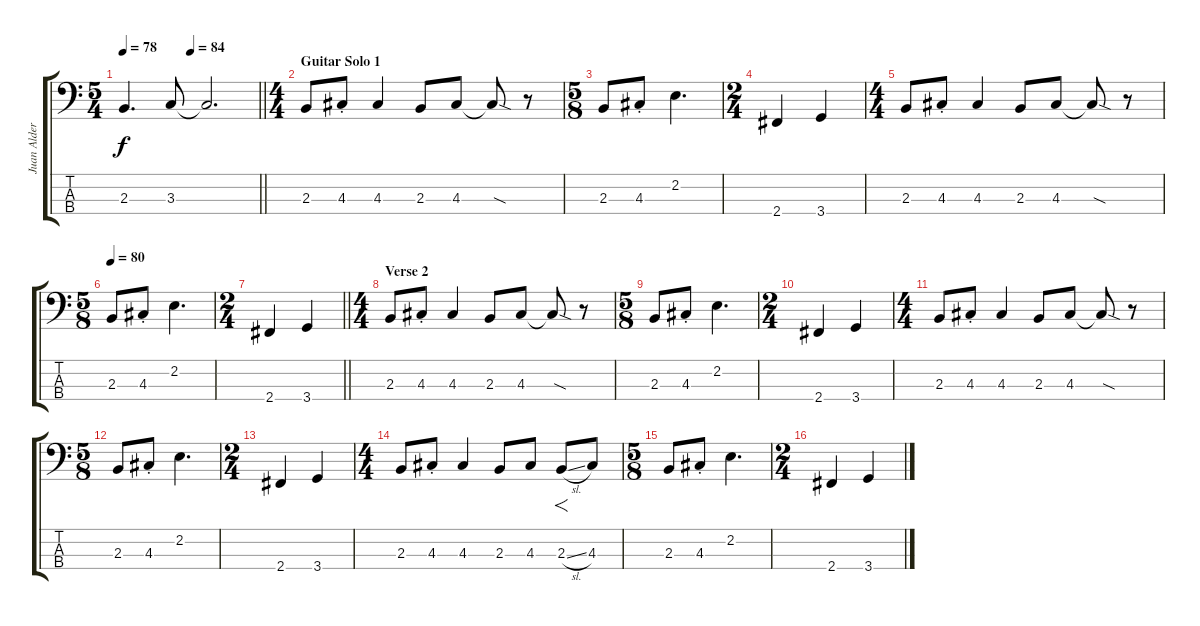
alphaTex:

\track ("Juan Alderete" "Juan Alder") {instrument electricbassfinger}
\staff {score tabs}
\tuning (G2 D2 A1 E1) {hide}
\ts (5 4)
\tempo 78
\tempo (84 0.5)
\clef f4
\barLineRight lightlight
\ks c
2.3.4{d dy f} 3.3.8 3.3{t}.2{d} |
\ts (4 4)
\section ("" "Guitar Solo 1")
2.3.8 4.3{st}.8 4.3.4 2.3.8 4.3.8 4.3{sod t}.8 r.8 |
\ts (5 8)
2.3.8 4.3{st}.8 2.2.4{d} |
\ts (2 4)
2.4.4 3.4.4 |
\ts (4 4)
2.3.8 4.3{st}.8 4.3.4 2.3.8 4.3.8 4.3{sod t}.8 r.8 |
\ts (5 8)
\tempo 80
2.3.8 4.3{st}.8 2.2.4{d} |
\ts (2 4)
\barLineRight lightlight
2.4.4 3.4.4 |
\ts (4 4)
\section ("" "Verse 2")
2.3.8{instrument electricbassfinger} 4.3{st}.8 4.3.4 2.3.8 4.3.8 4.3{sod t}.8 r.8 |
\ts (5 8)
2.3.8 4.3{st}.8 2.2.4{d} |
\ts (2 4)
2.4.4 3.4.4 |
\ts (4 4)
2.3.8 4.3{st}.8 4.3.4 2.3.8 4.3.8 4.3{sod t}.8 r.8 |
\ts (5 8)
2.3.8 4.3{st}.8 2.2.4{d} |
\ts (2 4)
2.4.4 3.4.4 |
\ts (4 4)
2.3.8 4.3{st}.8 4.3.4 2.3.8 4.3.8 2.3{sl}.8{f} 4.3.8 |
\ts (5 8)
2.3.8 4.3{st}.8 2.2.4{d} |
\ts (2 4)
2.4.4 3.4.4
